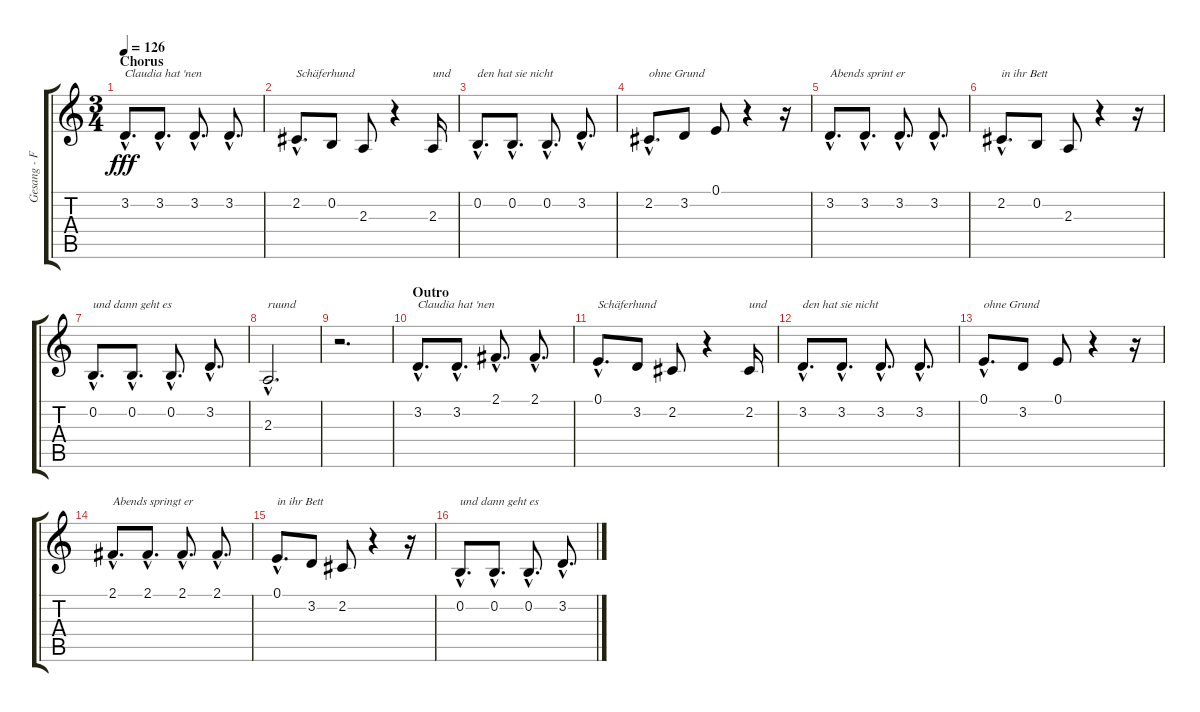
\track ("Gesang - Farin Urlaub" "Gesang - F") {instrument lead8bassandlead}
\staff {score tabs}
\tuning (E4 B3 G3 D3 A2 E2) {hide}
\ts (3 4)
\section ("" "Chorus")
\tempo 126
\clef g2
\ks c
3.2{hac}.8{d txt "Claudia hat 'nen" dy fff} 3.2{hac}.8{d} 3.2{hac}.8{d} 3.2{hac}.8{d} |
2.2{hac}.8{d txt "Schäferhund"} 0.2.8 2.3.8 r.4 2.3.16{txt "und"} |
0.2{hac}.8{d txt "den hat sie nicht"} 0.2{hac}.8{d} 0.2{hac}.8{d} 3.2{hac}.8{d} |
2.2{hac}.8{d txt "ohne Grund"} 3.2.8 0.1.8 r.4 r.16 |
3.2{hac}.8{d txt "Abends sprint er"} 3.2{hac}.8{d} 3.2{hac}.8{d} 3.2{hac}.8{d} |
2.2{hac}.8{d txt "in ihr Bett"} 0.2.8 2.3.8 r.4 r.16 |
0.2{hac}.8{d txt "und dann geht es"} 0.2{hac}.8{d} 0.2{hac}.8{d} 3.2{hac}.8{d} |
2.3{hac}.2{d txt "ruund"} |
r.2{d} |
\section ("" "Outro")
3.2{hac}.8{d txt "Claudia hat 'nen"} 3.2{hac}.8{d} 2.1{hac}.8{d} 2.1{hac}.8{d} |
0.1{hac}.8{d txt "Schäferhund"} 3.2.8 2.2.8 r.4 2.2.16{txt "und"} |
3.2{hac}.8{d txt "den hat sie nicht"} 3.2{hac}.8{d} 3.2{hac}.8{d} 3.2{hac}.8{d} |
0.1{hac}.8{d txt "ohne Grund"} 3.2.8 0.1.8 r.4 r.16 |
2.1{hac}.8{d txt "Abends springt er"} 2.1{hac}.8{d} 2.1{hac}.8{d} 2.1{hac}.8{d} |
0.1{hac}.8{d txt "in ihr Bett"} 3.2.8 2.2.8 r.4 r.16 |
0.2{hac}.8{d txt "und dann geht es"} 0.2{hac}.8{d} 0.2{hac}.8{d} 3.2{hac}.8{d}
